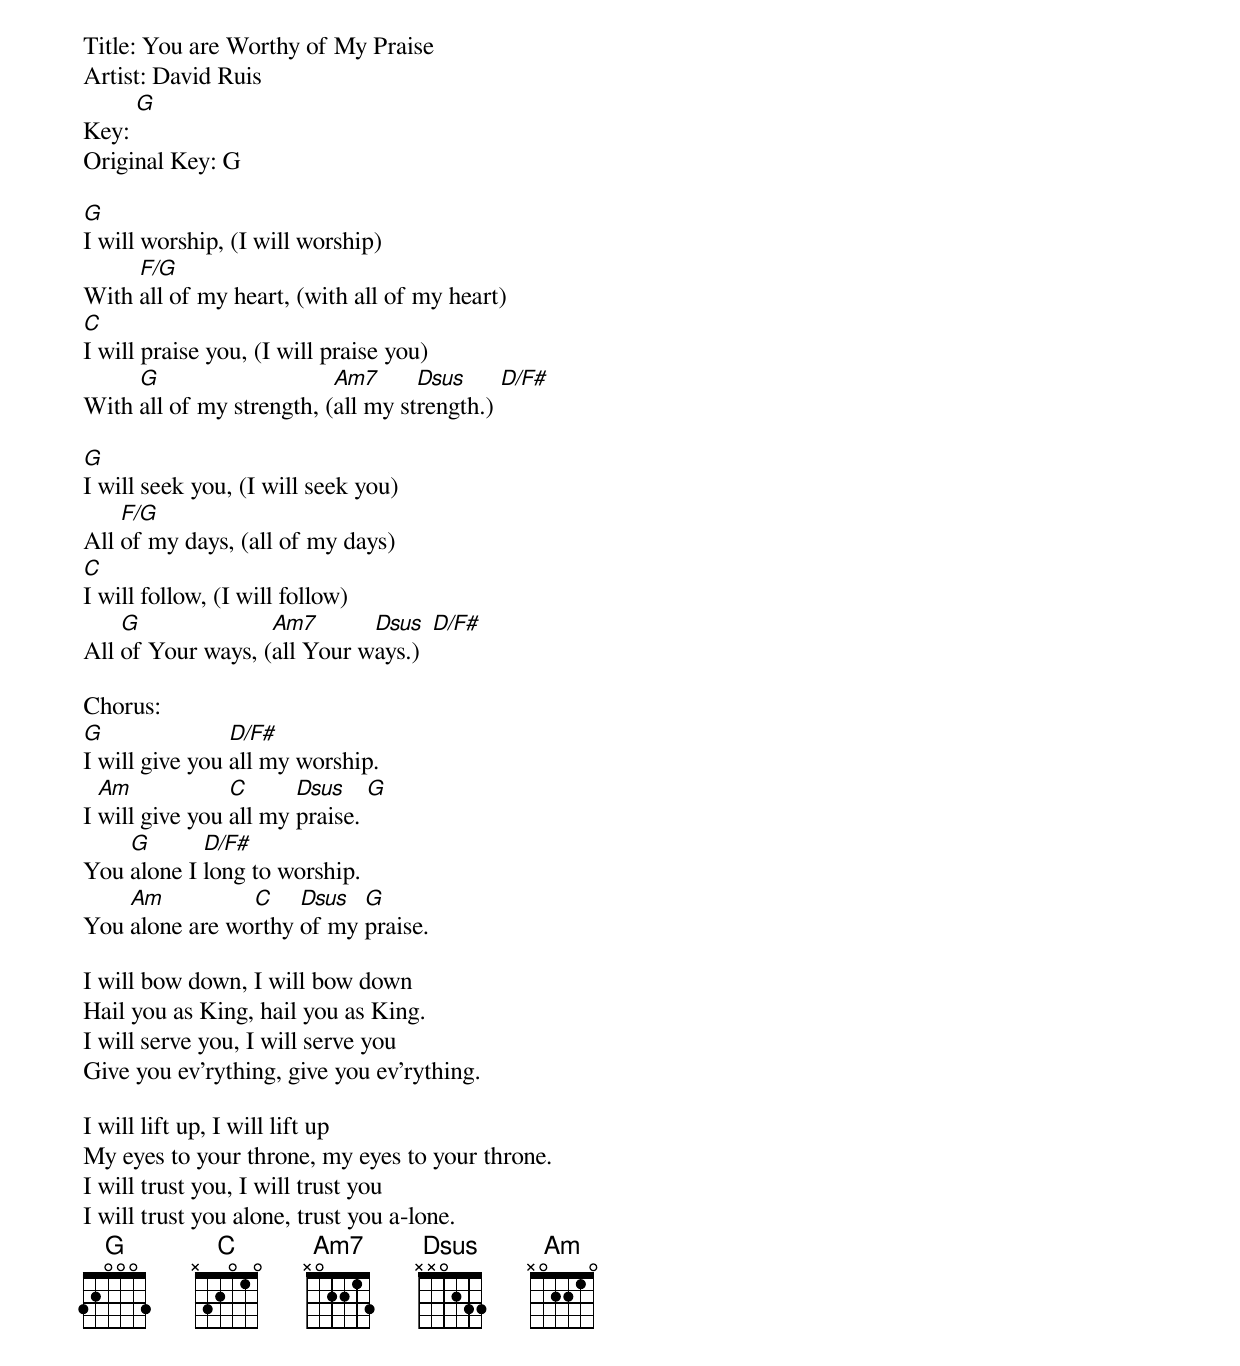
Title: You are Worthy of My Praise
Artist: David Ruis
Key: [G]
Original Key: G

[G]I will worship, (I will worship)
With [F/G]all of my heart, (with all of my heart)
[C]I will praise you, (I will praise you)
With [G]all of my strength, ([Am7]all my st[Dsus]rength.) [D/F#]

[G]I will seek you, (I will seek you)
All [F/G]of my days, (all of my days)
[C]I will follow, (I will follow)
All [G]of Your ways, ([Am7]all Your w[Dsus]ays.)  [D/F#]

Chorus:
[G]I will give you [D/F#]all my worship.
I [Am]will give you [C]all my [Dsus]praise. [G]
You [G]alone I [D/F#]long to worship.
You [Am]alone are wo[C]rthy [Dsus]of my [G]praise.

I will bow down, I will bow down
Hail you as King, hail you as King.
I will serve you, I will serve you
Give you ev'rything, give you ev'rything.

I will lift up, I will lift up
My eyes to your throne, my eyes to your throne.
I will trust you, I will trust you
I will trust you alone, trust you a-lone.
